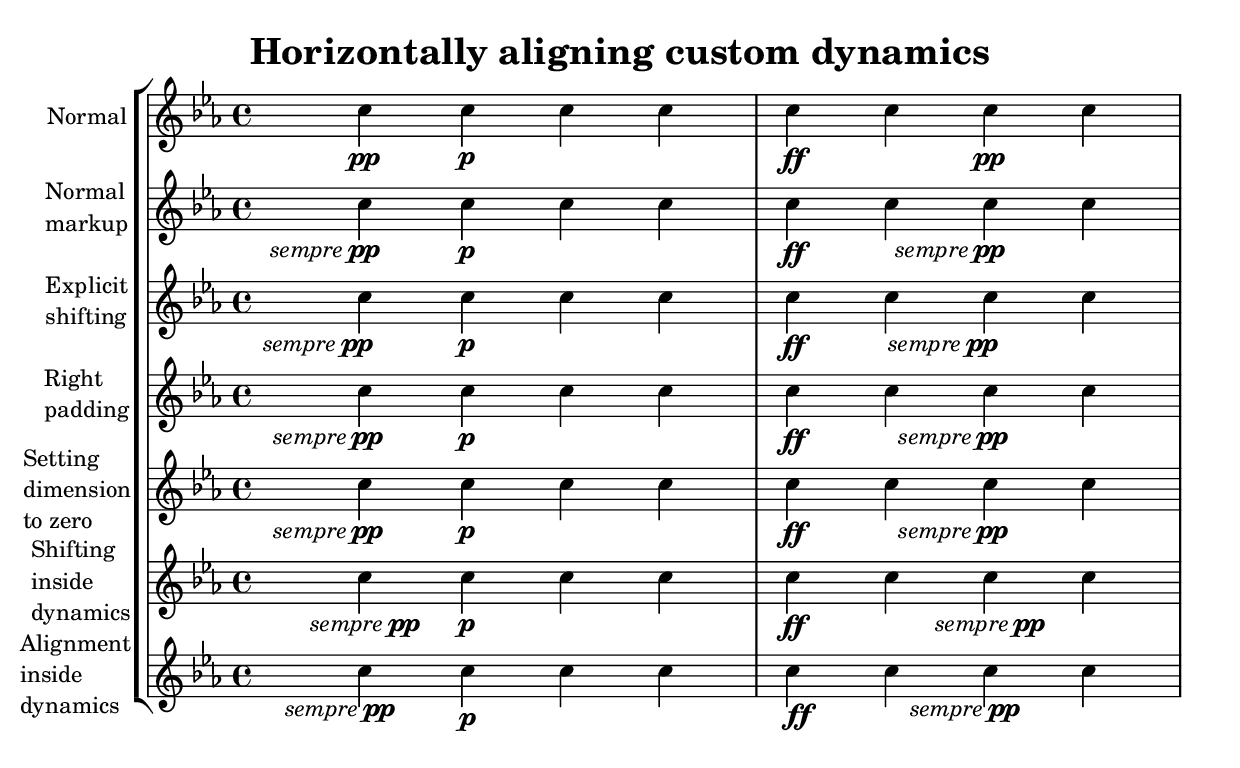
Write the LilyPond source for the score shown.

%% Do not edit this file; it is automatically
%% generated from LSR http://lsr.dsi.unimi.it
%% This file is in the public domain.
\version "2.13.10"

\header {
  lsrtags = "expressive-marks, tweaks-and-overrides"

  texidoc = "
Some dynamic expressions involve additional text, like @qq{sempre pp}.
Since dynamics are usually centered under the note, the \\pp would be
displayed way after the note it applies to.

To correctly align the @qq{sempre pp} horizontally, so that it is
aligned as if it were only the \\pp, there are several approaches:

* Simply use @code{\\once\\override DynamicText #'X-offset = #-9.2}
before the note with the dynamics to manually shift it to the correct
position. Drawback: This has to be done manually each time you use that
dynamic markup... * Add some padding (@code{#:hspace 7.1}) into the
definition of your custom dynamic mark, so that after lilypond
center-aligns it, it is already correctly aligned. Drawback: The
padding really takes up that space and does not allow any other markup
or dynamics to be shown in that position.

* Shift the dynamic script @code{\\once\\override ... #'X-offset = ..}.
Drawback: @code{\\once\\override} is needed for every invocation!

* Set the dimensions of the additional text to 0 (using
@code{#:with-dimensions '(0 . 0) '(0 . 0)}). Drawback: To LilyPond
@qq{sempre} has no extent, so it might put other stuff there and create
collisions (which are not detected by the collision detection!). Also,
there seems to be some spacing, so it's not exactly the same alignment
as without the additional text

* Add an explicit shifting directly inside the scheme function for the
dynamic-script.

* Set an explicit alignment inside the dynamic-script. By default, this
won't have any effect, only if one sets X-offset! Drawback: One needs
to set @code{DynamicText #'X-offset}, which will apply to all dynamic
texts! Also, it is aligned at the right edge of the additional text,
not at the center of pp.




"
  doctitle = "Horizontally aligning custom dynamics (e.g. \"sempre pp\" \"piu f\" \"subito p\")"
} % begin verbatim

\header { title = "Horizontally aligning custom dynamics" }

\paper { ragged-right = ##f }

% Solution 1: Using a simple markup with a particular halign value
% Drawback: It's a markup, not a dynamic command, so \dynamicDown
%           etc. will have no effect
semppMarkup = \markup { \halign #1.4 \italic "sempre" \dynamic "pp" }

% Solution 2: Using a dynamic script & shifting with
%             \once \override ... #'X-offset = ..
% Drawback: \once \override needed for every invocation
semppK =
#(make-dynamic-script
  (markup #:line
	  (#:normal-text
	   #:italic "sempre"
	   #:dynamic "pp")))

% Solution 3: Padding the dynamic script so the center-alignment
%             puts it at the correct position
% Drawback: the padding really reserves the space, nothing else can be there
semppT =
#(make-dynamic-script
  (markup #:line
	  (#:normal-text
	   #:italic "sempre"
	   #:dynamic "pp"
	   #:hspace 7.1)))

% Solution 4: Dynamic, setting the dimensions of the additional text to 0
% Drawback: To lilypond "sempre" has no extent, so it might put
%           other stuff there => collisions
% Drawback: Also, there seems to be some spacing, so it's not exactly the
%           same alignment as without the additional text
semppM =
#(make-dynamic-script
  (markup #:line (#:with-dimensions '(0 . 0) '(0 . 0)
   #:right-align #:normal-text #:italic "sempre" #:dynamic "pp")))

% Solution 5: Dynamic with explicit shifting inside the scheme function
semppG =
#(make-dynamic-script
  (markup
    #:hspace 0 #:translate '(-18.85 . 0)
    #:line( #:normal-text #:italic "sempre" #:dynamic "pp")))

% Solution 6: Dynamic with explicit alignment. This has only effect, if one sets X-offset!
% Drawback: One needs to set DynamicText #'X-offset!
% Drawback: Aligned at the right edge of the additional text, not at the center of pp
semppMII =
#(make-dynamic-script (markup #:line(#:right-align
  #:normal-text #:italic "sempre" #:dynamic "pp")))

\context StaffGroup <<
  \context Staff = "s" <<
    \set Staff.instrumentName = "Normal"
    \relative c'' {
      \key es \major
      c4\pp c\p c c | c\ff c c\pp c
    }
  >>
  \context Staff = "sMarkup" <<
    \set Staff.instrumentName = \markup \column { Normal markup }
    \relative c'' {
      \key es \major
      c4-\semppMarkup c\p c c | c\ff c c-\semppMarkup c
    }
  >>
  \context Staff = "sK" <<
    \set Staff.instrumentName = \markup \column { Explicit shifting }
    \relative c'' {
      \key es \major
      \once \override DynamicText #'X-offset = #-9.2
      c4\semppK c\p c c
      c4\ff c
      \once \override DynamicText #'X-offset = #-9.2
      c4\semppK c
    }
  >>
  \context Staff = "sT" <<
    \set Staff.instrumentName = \markup \column { Right padding }
    \relative c'' {
      \key es \major
      c4\semppT c\p c c | c\ff c c\semppT c
    }
  >>
  \context Staff = "sM" <<
    \set Staff.instrumentName = \markup \column { Setting dimension "to zero" }
    \relative c'' {
      \key es \major
      c4\semppM c\p c c | c\ff c c\semppM c
    }
  >>
  \context Staff = "sG" <<
    \set Staff.instrumentName = \markup \column { Shifting inside dynamics }
    \relative c'' {
      \key es \major
      c4\semppG c\p c c | c\ff c c\semppG c
    }
  >>
  \context Staff = "sMII" <<
    \set Staff.instrumentName = \markup \column { Alignment inside dynamics }
    \relative c'' {
      \key es \major
      % Setting to ##f (false) gives the same result
      \override DynamicText #'X-offset = #0
      c4\semppMII c\p c c | c\ff c c\semppMII c
    }
  >>
>>
